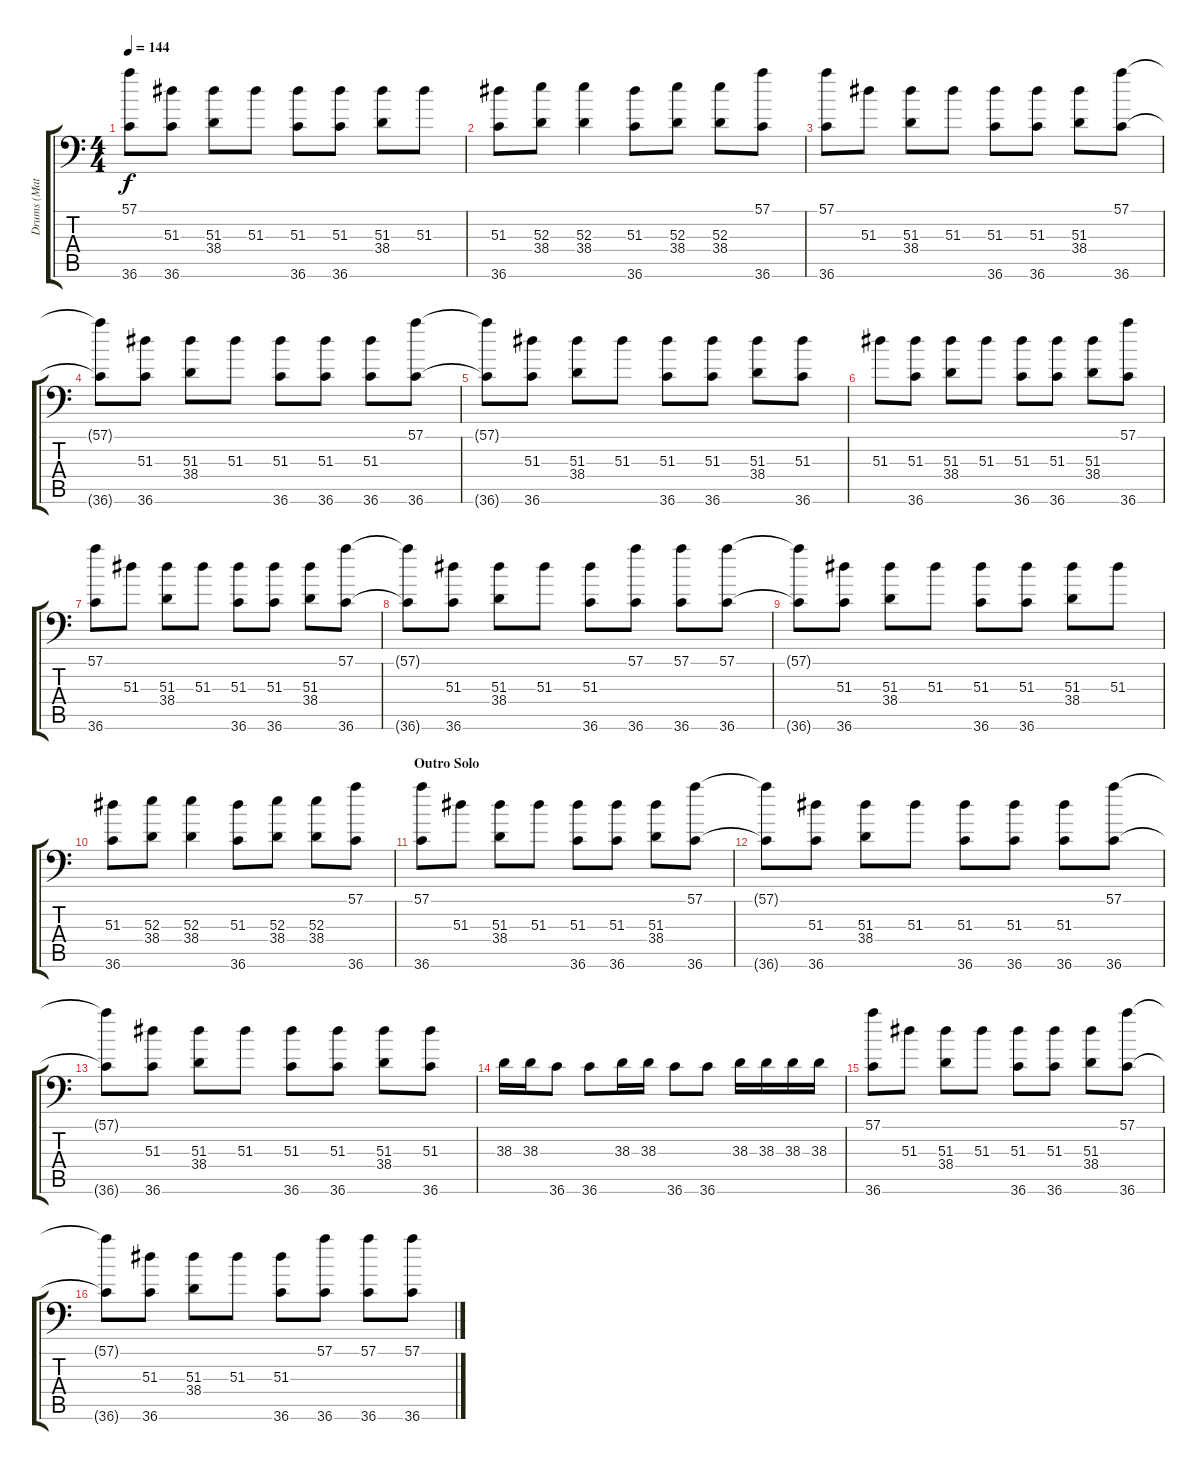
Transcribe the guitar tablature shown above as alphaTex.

\track ("Drums (Matt)" "Drums (Mat") {instrument acousticgrandpiano}
\staff {score tabs}
\tuning (C-1 C-1 C-1 C-1 C-1 C-1) {hide}
\ts (4 4)
\tempo 144
\clef f4
\ks c
(57.1{t} 36.6{t}).8{dy f} (51.3 36.6).8 (51.3 38.4).8 51.3.8 (51.3 36.6).8 (51.3 36.6).8 (51.3 38.4).8 51.3.8 |
(51.3 36.6).8 (52.3 38.4).8 (52.3 38.4).4 (51.3 36.6).8 (52.3 38.4).8 (52.3 38.4).8 (57.1 36.6).8 |
(57.1 36.6).8 51.3.8 (51.3 38.4).8 51.3.8 (51.3 36.6).8 (51.3 36.6).8 (51.3 38.4).8 (57.1 36.6).8 |
(57.1{t} 36.6{t}).8 (51.3 36.6).8 (51.3 38.4).8 51.3.8 (51.3 36.6).8 (51.3 36.6).8 (51.3 36.6).8 (57.1 36.6).8 |
(57.1{t} 36.6{t}).8 (51.3 36.6).8 (51.3 38.4).8 51.3.8 (51.3 36.6).8 (51.3 36.6).8 (51.3 38.4).8 (51.3 36.6).8 |
51.3.8 (51.3 36.6).8 (51.3 38.4).8 51.3.8 (51.3 36.6).8 (51.3 36.6).8 (51.3 38.4).8 (57.1 36.6).8 |
(57.1 36.6).8 51.3.8 (51.3 38.4).8 51.3.8 (51.3 36.6).8 (51.3 36.6).8 (51.3 38.4).8 (57.1 36.6).8 |
(57.1{t} 36.6{t}).8 (51.3 36.6).8 (51.3 38.4).8 51.3.8 (51.3 36.6).8 (57.1 36.6).8 (57.1 36.6).8 (57.1 36.6).8 |
(57.1{t} 36.6{t}).8 (51.3 36.6).8 (51.3 38.4).8 51.3.8 (51.3 36.6).8 (51.3 36.6).8 (51.3 38.4).8 51.3.8 |
(51.3 36.6).8 (52.3 38.4).8 (52.3 38.4).4 (51.3 36.6).8 (52.3 38.4).8 (52.3 38.4).8 (57.1 36.6).8 |
\section ("" "Outro Solo")
(57.1 36.6).8 51.3.8 (51.3 38.4).8 51.3.8 (51.3 36.6).8 (51.3 36.6).8 (51.3 38.4).8 (57.1 36.6).8 |
(57.1{t} 36.6{t}).8 (51.3 36.6).8 (51.3 38.4).8 51.3.8 (51.3 36.6).8 (51.3 36.6).8 (51.3 36.6).8 (57.1 36.6).8 |
(57.1{t} 36.6{t}).8 (51.3 36.6).8 (51.3 38.4).8 51.3.8 (51.3 36.6).8 (51.3 36.6).8 (51.3 38.4).8 (51.3 36.6).8 |
38.3.16 38.3.16 36.6.8 36.6.8 38.3.16 38.3.16 36.6.8 36.6.8 38.3.16 38.3.16 38.3.16 38.3.16 |
(57.1 36.6).8 51.3.8 (51.3 38.4).8 51.3.8 (51.3 36.6).8 (51.3 36.6).8 (51.3 38.4).8 (57.1 36.6).8 |
(57.1{t} 36.6{t}).8 (51.3 36.6).8 (51.3 38.4).8 51.3.8 (51.3 36.6).8 (57.1 36.6).8 (57.1 36.6).8 (57.1 36.6).8
